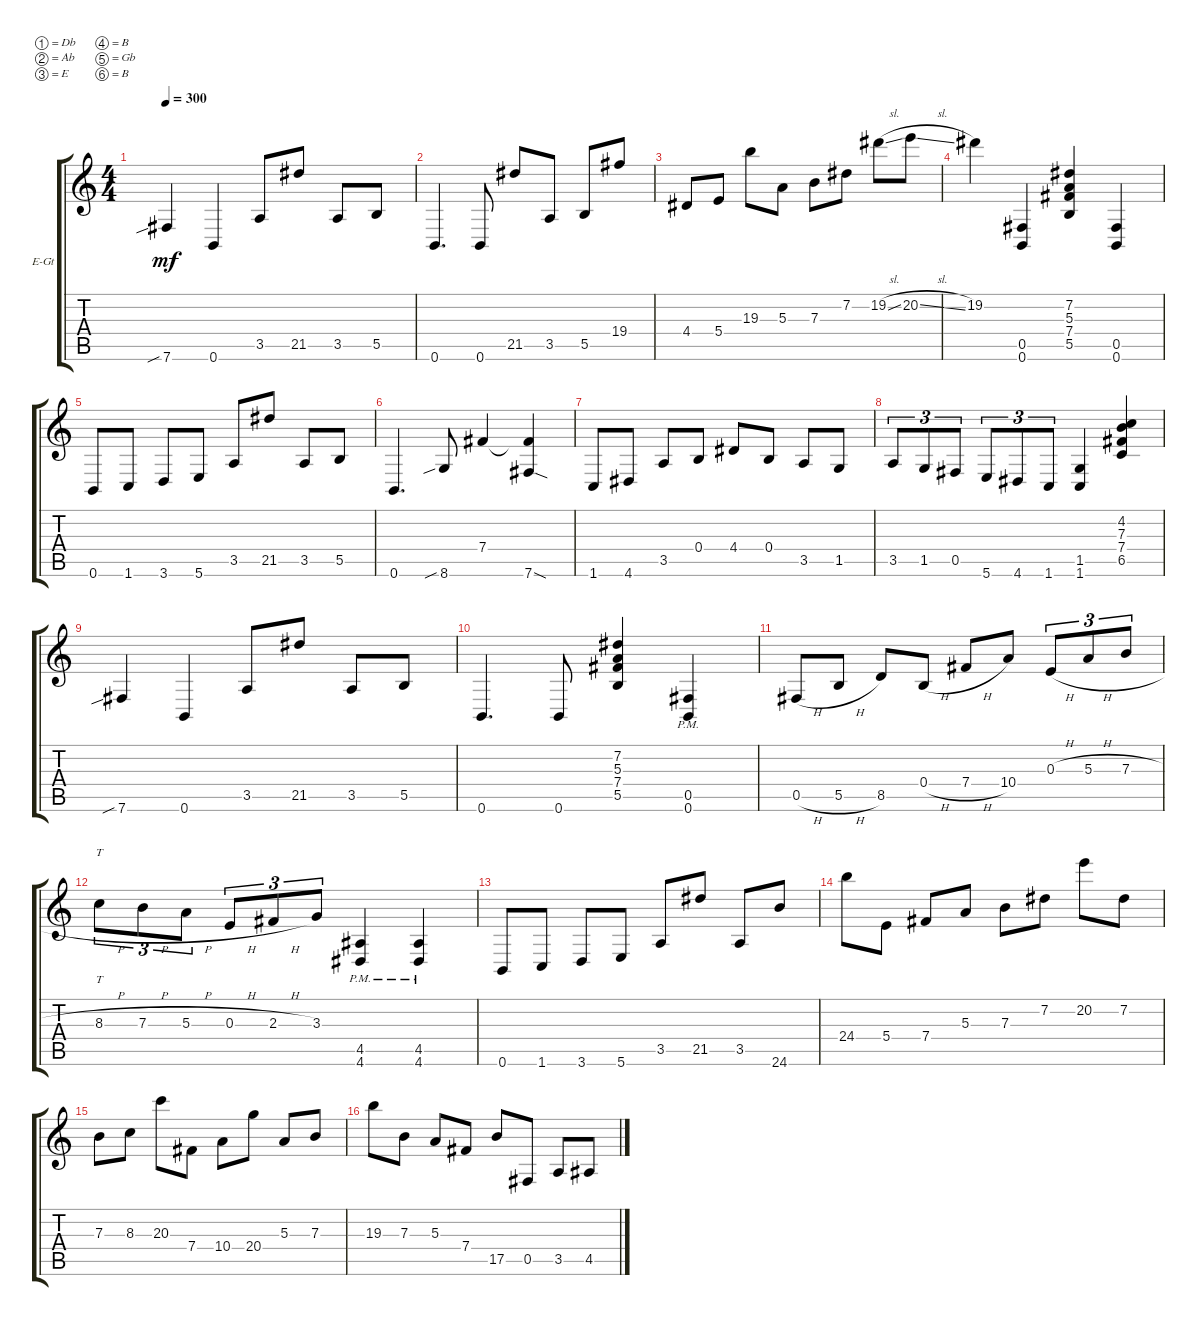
\defaultSystemsLayout 4
\bracketExtendMode groupsimilarinstruments
\firstSystemTrackNameOrientation horizontal
\otherSystemsTrackNameOrientation horizontal
\track ("Electric Guitar" "E-Gt") {instrument distortionguitar}
\staff {score tabs}
\tuning (Db4 Ab3 E3 B2 Gb2 B1)
\ts (4 4)
\tempo 300
\clef g2
\scale
0.485477
\ks c
7.6{sib}.4{dy mf instrument distortionguitar} 0.6.4 3.5.8 21.5.8 3.5.8 5.5.8 |
\scale
0.257261 0.6.4{d} 0.6.8 21.5.8 3.5.8 5.5.8 19.4.8 |
\scale
0.257261 4.4.8 5.4.8 19.3.8 5.3.8 7.3.8 7.2.8 19.2{sl}.8 20.2{sl}.8 |
\scale
0.333333 19.2.4 (0.6 0.5).4 (5.5 7.4 5.3 7.2).4 (0.6 0.5).4 |
\scale
0.333333 0.6.8 1.6.8 3.6.8 5.6.8 3.5.8 21.5.8 3.5.8 5.5.8 |
\scale
0.333333 0.6.4{d} 8.6{sib}.8 7.4.4 (7.6{sod} 7.4{t}).4 |
\scale
0.333333 1.6.8 4.6.8 3.5.8 0.4.8 4.4.8 0.4.8 3.5.8 1.5.8 |
\scale
0.333333 3.5.8{tu (3 2)} 1.5.8{tu (3 2)} 0.5.8{tu (3 2)} 5.6.8{tu (3 2)} 4.6.8{tu (3 2)} 1.6.8{tu (3 2)} (1.6 1.5).4 (6.5 7.4 7.3 4.2).4 |
\scale
0.333333 7.6{sib}.4 0.6.4 3.5.8 21.5.8 3.5.8 5.5.8 |
\scale
0.333333 0.6.4{d} 0.6.8 (5.5 7.4 5.3 7.2).4 (0.6{pm} 0.5{pm}).4 |
\scale
0.333333 0.5{h}.8 5.5{h}.8 8.5.8 0.4{h}.8 7.4{h}.8 10.4.8 0.3{h}.8{tu (3 2)} 5.3{h}.8{tu (3 2)} 7.3{h}.8{tu (3 2)} |
\scale
0.333333 8.3{h}.8{tt tu (3 2)} 7.3{h}.8{tu (3 2)} 5.3{h}.8{tu (3 2)} 0.3{h}.8{tu (3 2)} 2.3{h}.8{tu (3 2)} 3.3.8{tu (3 2)} (4.6{pm} 4.5{pm}).4 (4.6{pm} 4.5{pm}).4 |
\scale
0.333333 0.6.8 1.6.8 3.6.8 5.6.8 3.5.8 21.5.8 3.5.8 24.6.8 |
\scale
0.333333 24.4.8 5.4.8 7.4.8 5.3.8 7.3.8 7.2.8 20.2.8 7.2.8 |
\scale
0.333333 7.3.8 8.3.8 20.3.8 7.4.8 10.4.8 20.4.8 5.3.8 7.3.8 |
19.3.8 7.3.8 5.3.8 7.4.8 17.5.8 0.5.8 3.5.8 4.5.8
